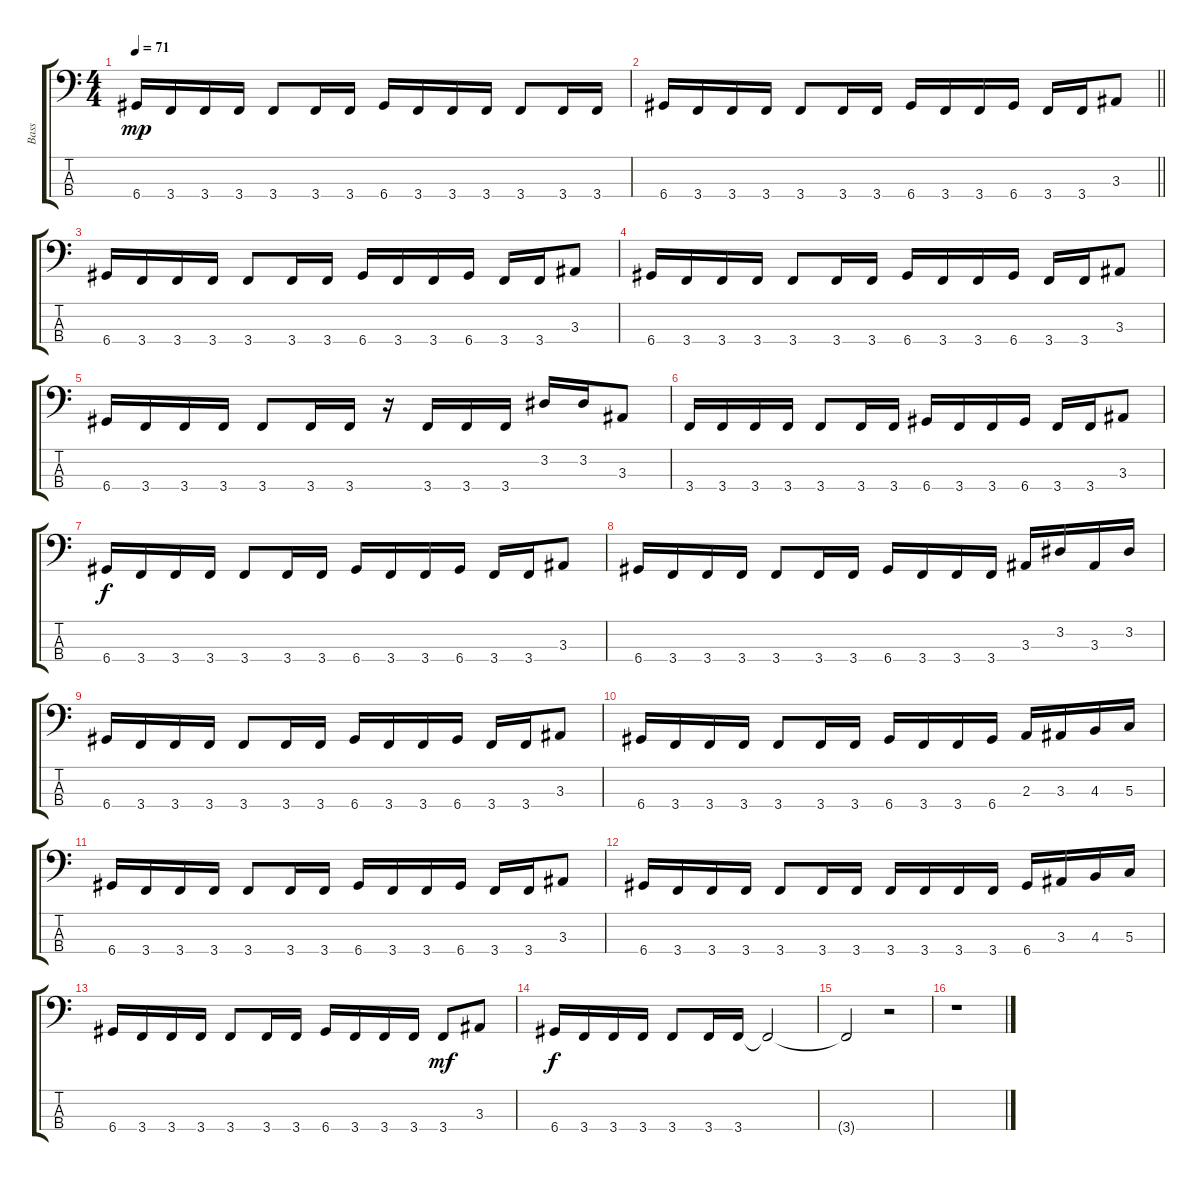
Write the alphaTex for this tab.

\track ("Bass" "Bass") {instrument electricbassfinger}
\staff {score tabs}
\tuning (F2 C2 G1 D1) {hide}
\ts (4 4)
\tempo 71
\clef f4
\ks c
6.4.16{dy mp} 3.4.16 3.4.16 3.4.16 3.4.8 3.4.16 3.4.16 6.4.16 3.4.16 3.4.16 3.4.16 3.4.8 3.4.16 3.4.16 |
\barLineRight lightlight
6.4.16 3.4.16 3.4.16 3.4.16 3.4.8 3.4.16 3.4.16 6.4.16 3.4.16 3.4.16 6.4.16 3.4.16 3.4.16 3.3.8 |
6.4.16 3.4.16 3.4.16 3.4.16 3.4.8 3.4.16 3.4.16 6.4.16 3.4.16 3.4.16 6.4.16 3.4.16 3.4.16 3.3.8 |
6.4.16 3.4.16 3.4.16 3.4.16 3.4.8 3.4.16 3.4.16 6.4.16 3.4.16 3.4.16 6.4.16 3.4.16 3.4.16 3.3.8 |
6.4.16 3.4.16 3.4.16 3.4.16 3.4.8 3.4.16 3.4.16 r.16 3.4.16 3.4.16 3.4.16 3.2.16 3.2.16 3.3.8 |
3.4.16 3.4.16 3.4.16 3.4.16 3.4.8 3.4.16 3.4.16 6.4.16 3.4.16 3.4.16 6.4.16 3.4.16 3.4.16 3.3.8 |
6.4.16{dy f} 3.4.16 3.4.16 3.4.16 3.4.8 3.4.16 3.4.16 6.4.16 3.4.16 3.4.16 6.4.16 3.4.16 3.4.16 3.3.8 |
6.4.16 3.4.16 3.4.16 3.4.16 3.4.8 3.4.16 3.4.16 6.4.16 3.4.16 3.4.16 3.4.16 3.3.16 3.2.16 3.3.16 3.2.16 |
6.4.16 3.4.16 3.4.16 3.4.16 3.4.8 3.4.16 3.4.16 6.4.16 3.4.16 3.4.16 6.4.16 3.4.16 3.4.16 3.3.8 |
6.4.16 3.4.16 3.4.16 3.4.16 3.4.8 3.4.16 3.4.16 6.4.16 3.4.16 3.4.16 6.4.16 2.3.16 3.3.16 4.3.16 5.3.16 |
6.4.16 3.4.16 3.4.16 3.4.16 3.4.8 3.4.16 3.4.16 6.4.16 3.4.16 3.4.16 6.4.16 3.4.16 3.4.16 3.3.8 |
6.4.16 3.4.16 3.4.16 3.4.16 3.4.8 3.4.16 3.4.16 3.4.16 3.4.16 3.4.16 3.4.16 6.4.16 3.3.16 4.3.16 5.3.16 |
6.4.16 3.4.16 3.4.16 3.4.16 3.4.8 3.4.16 3.4.16 6.4.16 3.4.16 3.4.16 3.4.16 3.4.8{dy mf} 3.3.8 |
6.4.16{dy f} 3.4.16 3.4.16 3.4.16 3.4.8 3.4.16 3.4.16 3.4{t}.2 |
3.4{t}.2 r.2 |
r.1
